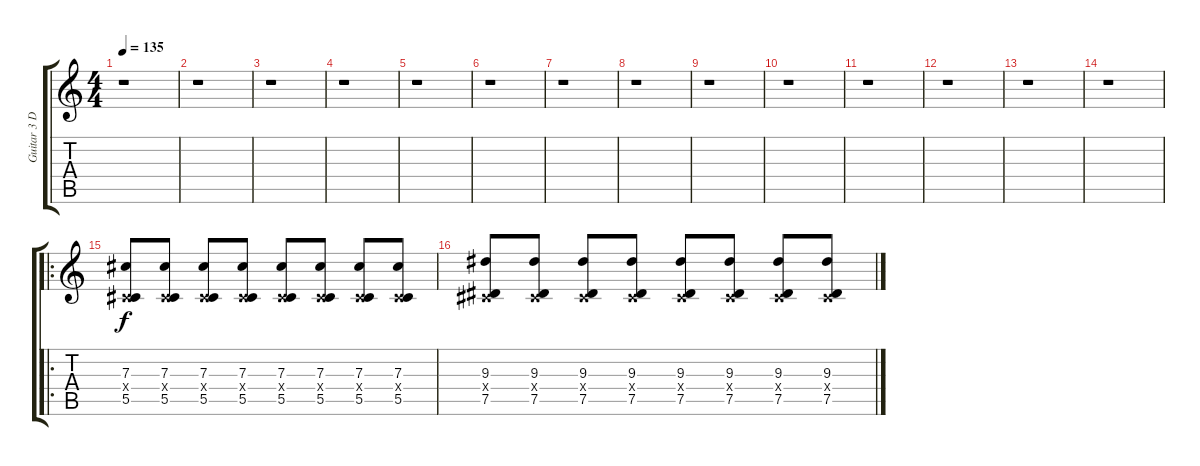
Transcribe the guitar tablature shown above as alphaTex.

\track ("Guitar 3 Dist." "Guitar 3 D") {instrument overdrivenguitar}
\staff {score tabs}
\tuning (Eb4 Bb3 Gb3 Db3 Ab2 Eb2) {hide}
\ts (4 4)
\tempo 135
\clef g2
\ks c
r.1{dy f} |
r.1 |
r.1 |
r.1 |
r.1 |
r.1 |
r.1 |
r.1 |
r.1 |
r.1 |
r.1 |
r.1 |
r.1 |
r.1 |
\ro
(7.3 0.4{x} 5.5).8 (7.3 0.4{x} 5.5).8 (7.3 0.4{x} 5.5).8 (7.3 0.4{x} 5.5).8 (7.3 0.4{x} 5.5).8 (7.3 0.4{x} 5.5).8 (7.3 0.4{x} 5.5).8 (7.3 0.4{x} 5.5).8 |
(9.3 0.4{x} 7.5).8 (9.3 0.4{x} 7.5).8 (9.3 0.4{x} 7.5).8 (9.3 0.4{x} 7.5).8 (9.3 0.4{x} 7.5).8 (9.3 0.4{x} 7.5).8 (9.3 0.4{x} 7.5).8 (9.3 0.4{x} 7.5).8
